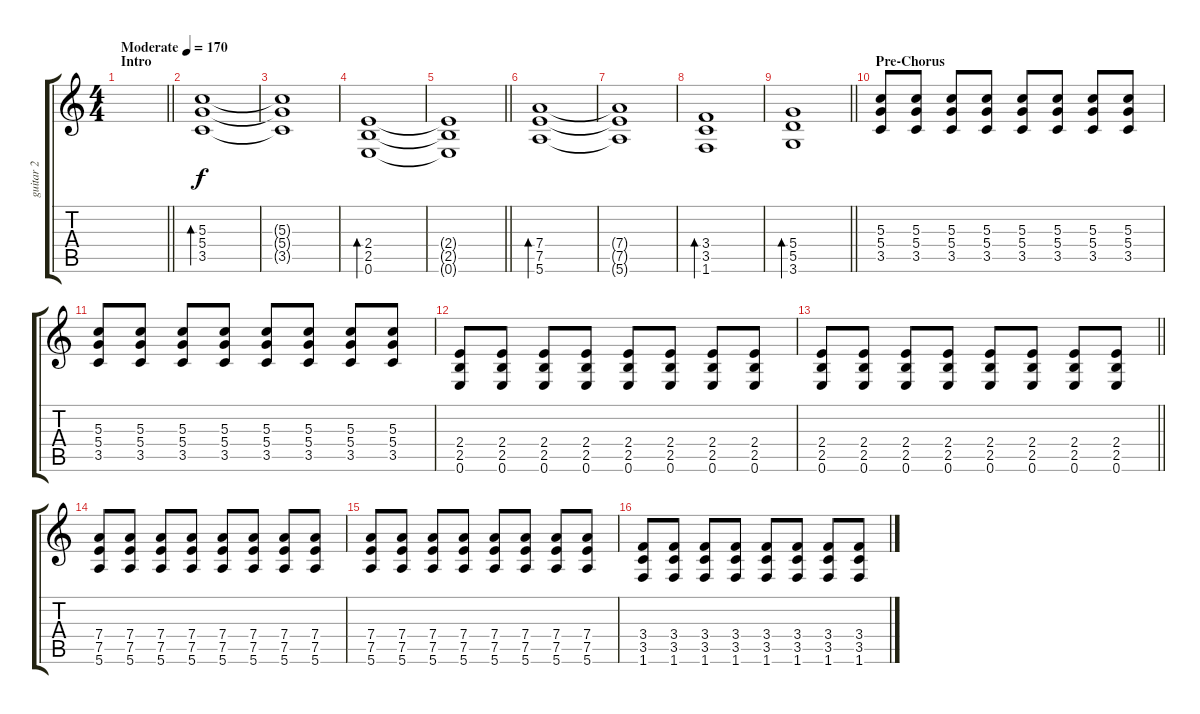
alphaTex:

\track ("guitar 2" "guitar 2") {instrument distortionguitar}
\staff {score tabs}
\tuning (E4 B3 G3 D3 A2 E2) {hide}
\ts (4 4)
\section ("" "Intro")
\tempo (170 "Moderate")
\clef g2
\barLineRight lightlight
\ks c
|
(5.3 5.4 3.5).1{bd 120} |
(5.3{t} 5.4{t} 3.5{t}).1 |
(2.4 2.5 0.6).1{bd 120} |
\barLineRight lightlight
(2.4{t} 2.5{t} 0.6{t}).1 |
(7.4 7.5 5.6).1{bd 120} |
(7.4{t} 7.5{t} 5.6{t}).1 |
(3.4 3.5 1.6).1{bd 120} |
\barLineRight lightlight
(5.4 5.5 3.6).1{bd 120} |
\section ("" "Pre-Chorus")
(5.3 5.4 3.5).8{volume 7 balance 16} (5.3 5.4 3.5).8 (5.3 5.4 3.5).8 (5.3 5.4 3.5).8 (5.3 5.4 3.5).8 (5.3 5.4 3.5).8 (5.3 5.4 3.5).8 (5.3 5.4 3.5).8 |
(5.3 5.4 3.5).8 (5.3 5.4 3.5).8 (5.3 5.4 3.5).8 (5.3 5.4 3.5).8 (5.3 5.4 3.5).8 (5.3 5.4 3.5).8 (5.3 5.4 3.5).8 (5.3 5.4 3.5).8 |
(2.4 2.5 0.6).8 (2.4 2.5 0.6).8 (2.4 2.5 0.6).8 (2.4 2.5 0.6).8 (2.4 2.5 0.6).8 (2.4 2.5 0.6).8 (2.4 2.5 0.6).8 (2.4 2.5 0.6).8 |
\barLineRight lightlight
(2.4 2.5 0.6).8 (2.4 2.5 0.6).8 (2.4 2.5 0.6).8 (2.4 2.5 0.6).8 (2.4 2.5 0.6).8 (2.4 2.5 0.6).8 (2.4 2.5 0.6).8 (2.4 2.5 0.6).8 |
(7.4 7.5 5.6).8 (7.4 7.5 5.6).8 (7.4 7.5 5.6).8 (7.4 7.5 5.6).8 (7.4 7.5 5.6).8 (7.4 7.5 5.6).8 (7.4 7.5 5.6).8 (7.4 7.5 5.6).8 |
(7.4 7.5 5.6).8 (7.4 7.5 5.6).8 (7.4 7.5 5.6).8 (7.4 7.5 5.6).8 (7.4 7.5 5.6).8 (7.4 7.5 5.6).8 (7.4 7.5 5.6).8 (7.4 7.5 5.6).8 |
(3.4 3.5 1.6).8 (3.4 3.5 1.6).8 (3.4 3.5 1.6).8 (3.4 3.5 1.6).8 (3.4 3.5 1.6).8 (3.4 3.5 1.6).8 (3.4 3.5 1.6).8 (3.4 3.5 1.6).8
